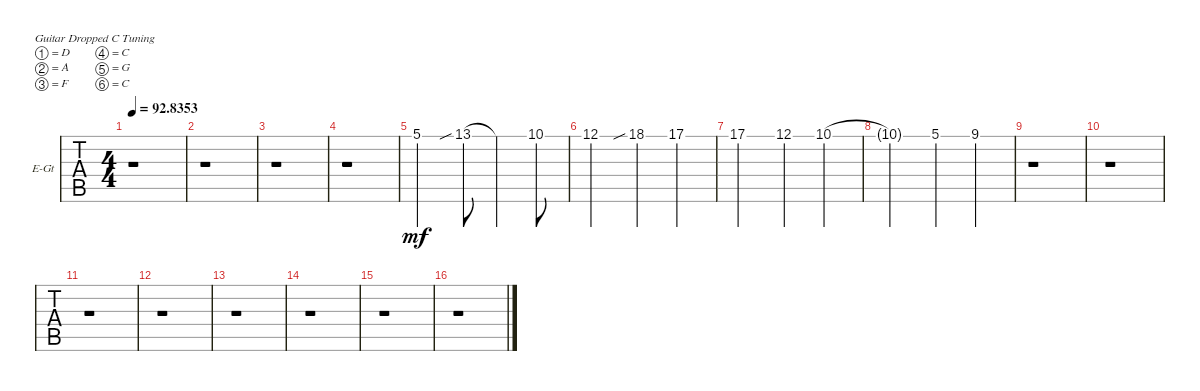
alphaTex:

\defaultSystemsLayout 4
\bracketExtendMode groupsimilarinstruments
\firstSystemTrackNameOrientation horizontal
\otherSystemsTrackNameOrientation horizontal
\track ("Electric Guitar 2" "E-Gt") {instrument distortionguitar}
\staff {tabs}
\tuning (D4 A3 F3 C3 G2 C2)
\ts (4 4)
\tempo
92.8353
\accidentals auto
\clef g2
\ottava regular
\simile none
\scale
0.485477
\ks c
r.1{dy mf instrument distortionguitar} |
\scale
0.257261 r.1 |
\scale
0.257261 r.1 |
\scale
0.333333 r.1 |
\scale
0.333333 5.1.2 13.1{sib}.8 13.1{t}.4 10.1.8 |
\scale
0.333333 12.1.2 18.1{sib}.4 17.1.4 |
17.1.2 12.1.4 10.1.4 |
10.1{t}.2 5.1.4 9.1.4 |
r.1 |
r.1 |
r.1 |
r.1 |
r.1 |
r.1 |
r.1 |
r.1
